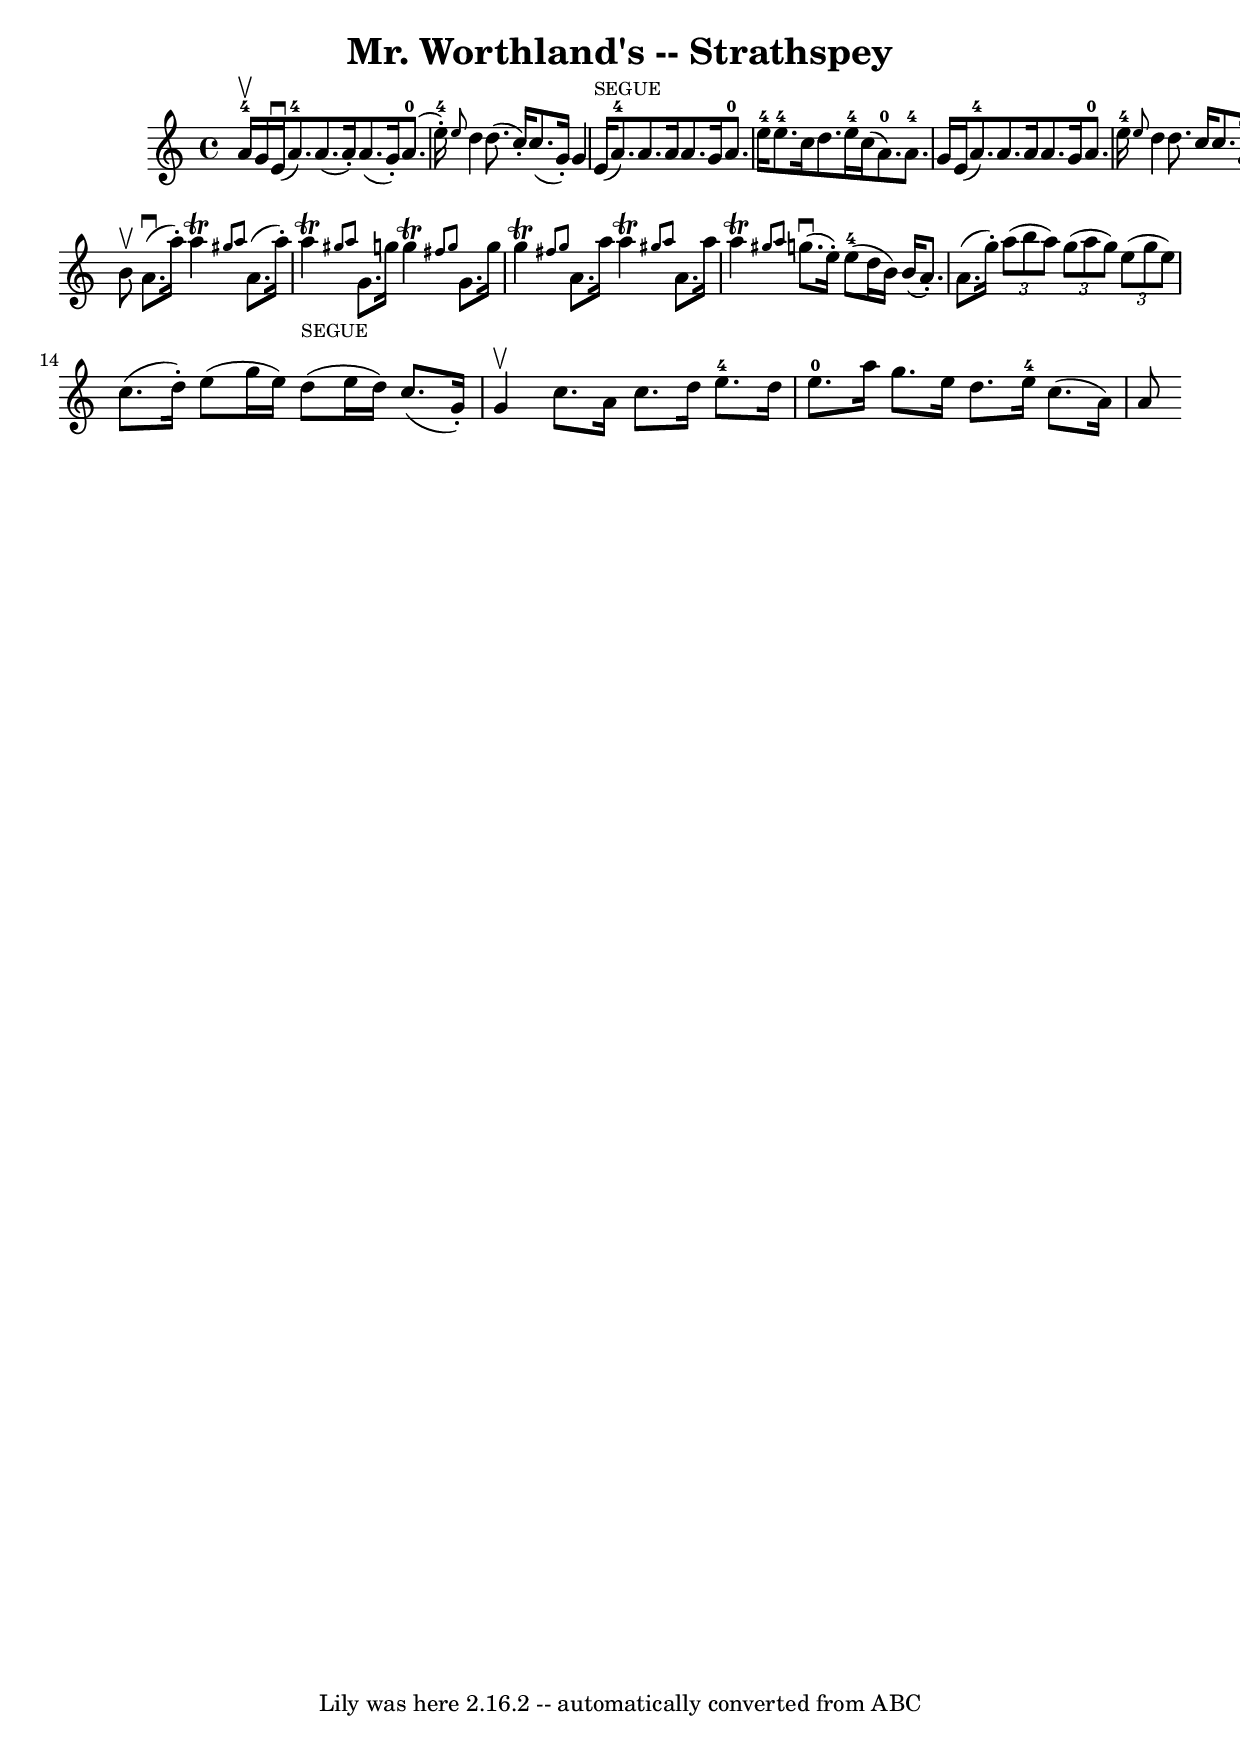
\version "2.16.2"
\include "Mammoth.ily"
\header {
  %% book = "Ryan's Mammoth Collection"
 crossRefNumber = "1"
 footnotes = "\\\\161 959"
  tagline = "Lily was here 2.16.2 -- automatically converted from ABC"
  title = "Mr. Worthland's -- Strathspey"

}
voicedefault =  {


  \override Staff.TimeSignature #'style = #'C
  \time 4/4 
  \key a \minor a'16-4^\upbow g'16   |
 e'16^\downbow(a'8.-4) a'8. (a'16-.) a'8. (g'16-.) a'8.-0(e''16-4-.)   |
  \grace { e''8  
	 } d''4 d''8. ( c''16-.) c''8. (g'16-.) g'4     |
 e'16^\segue( a'8.-4) a'8. a'16 a'8. g'16 a'8.-0 e''16-4     |
 e''8.-4 c''16 d''8. e''16-4 c''16 (a'8.-0) a'8.-4 g'16     |
 e'16 (a'8.-4) a'8. a'16 a'8. g'16 a'8.-0 e''16-4    |
  \grace { e''8  
	 } d''4 d''8. c''16 c''8. g'16 g'4     |
 e'16 (a'8.-4) a'8. a'16 a'8. g'16 a'8.-0 e''16-4    |
 e''8.-4 c''16 d''8. e''16-4 c''16 (a'8.) a'4    \bar "|." b'8^\upbow  |
 a'8.^\downbow(a''16-.) a''4^\trill \grace {  
 gs''8 a''8  
  } a'8. (a''16-.) a''4_\segue^\trill \grace {    
 gs''!8 a''8     }    |
 g'8. g''16 g''4^\trill \grace {    
 fs''8 g''8  
  } g'8. g''16 g''4^\trill \grace { fs''!8 g''8  
 				  }    |
 a'8. a''16 a''4^\trill \grace { gs''8 a''8  
				}   
 a'8. a''16 a''4^\trill \grace { gs''!8 a''8   				}    |
  
 g''8.^\downbow(e''16-.) e''8-4(d''16 b'16) b'16 ( a'8.-.) a'8. (g''16-.)    |
  \times 2/3 { a''8 (b''8   
	 a''8) 
	     }   \times 2/3 { g''8 (a''8 g''8) 
			    }   \times 2/3 { e''8 
					     (g''8 e''8)  					   } c''8. (d''16-.)    |
 e''8 (g''16 e''16) d''8 (e''16 d''16) c''8. (g'16-.) g'4^\upbow     |
 c''8. a'16 c''8. d''16 e''8.-4 d''16 e''8.-0 a''16    |
 g''8. e''16 d''8. e''16-4 c''8. ( a'16) a'8    \bar " |."   

}

\score{
  <<

    \context Staff="default"
    {
      \voicedefault 
      
    }

  >>
  \layout {
    
  }
  \midi {
  }

}
